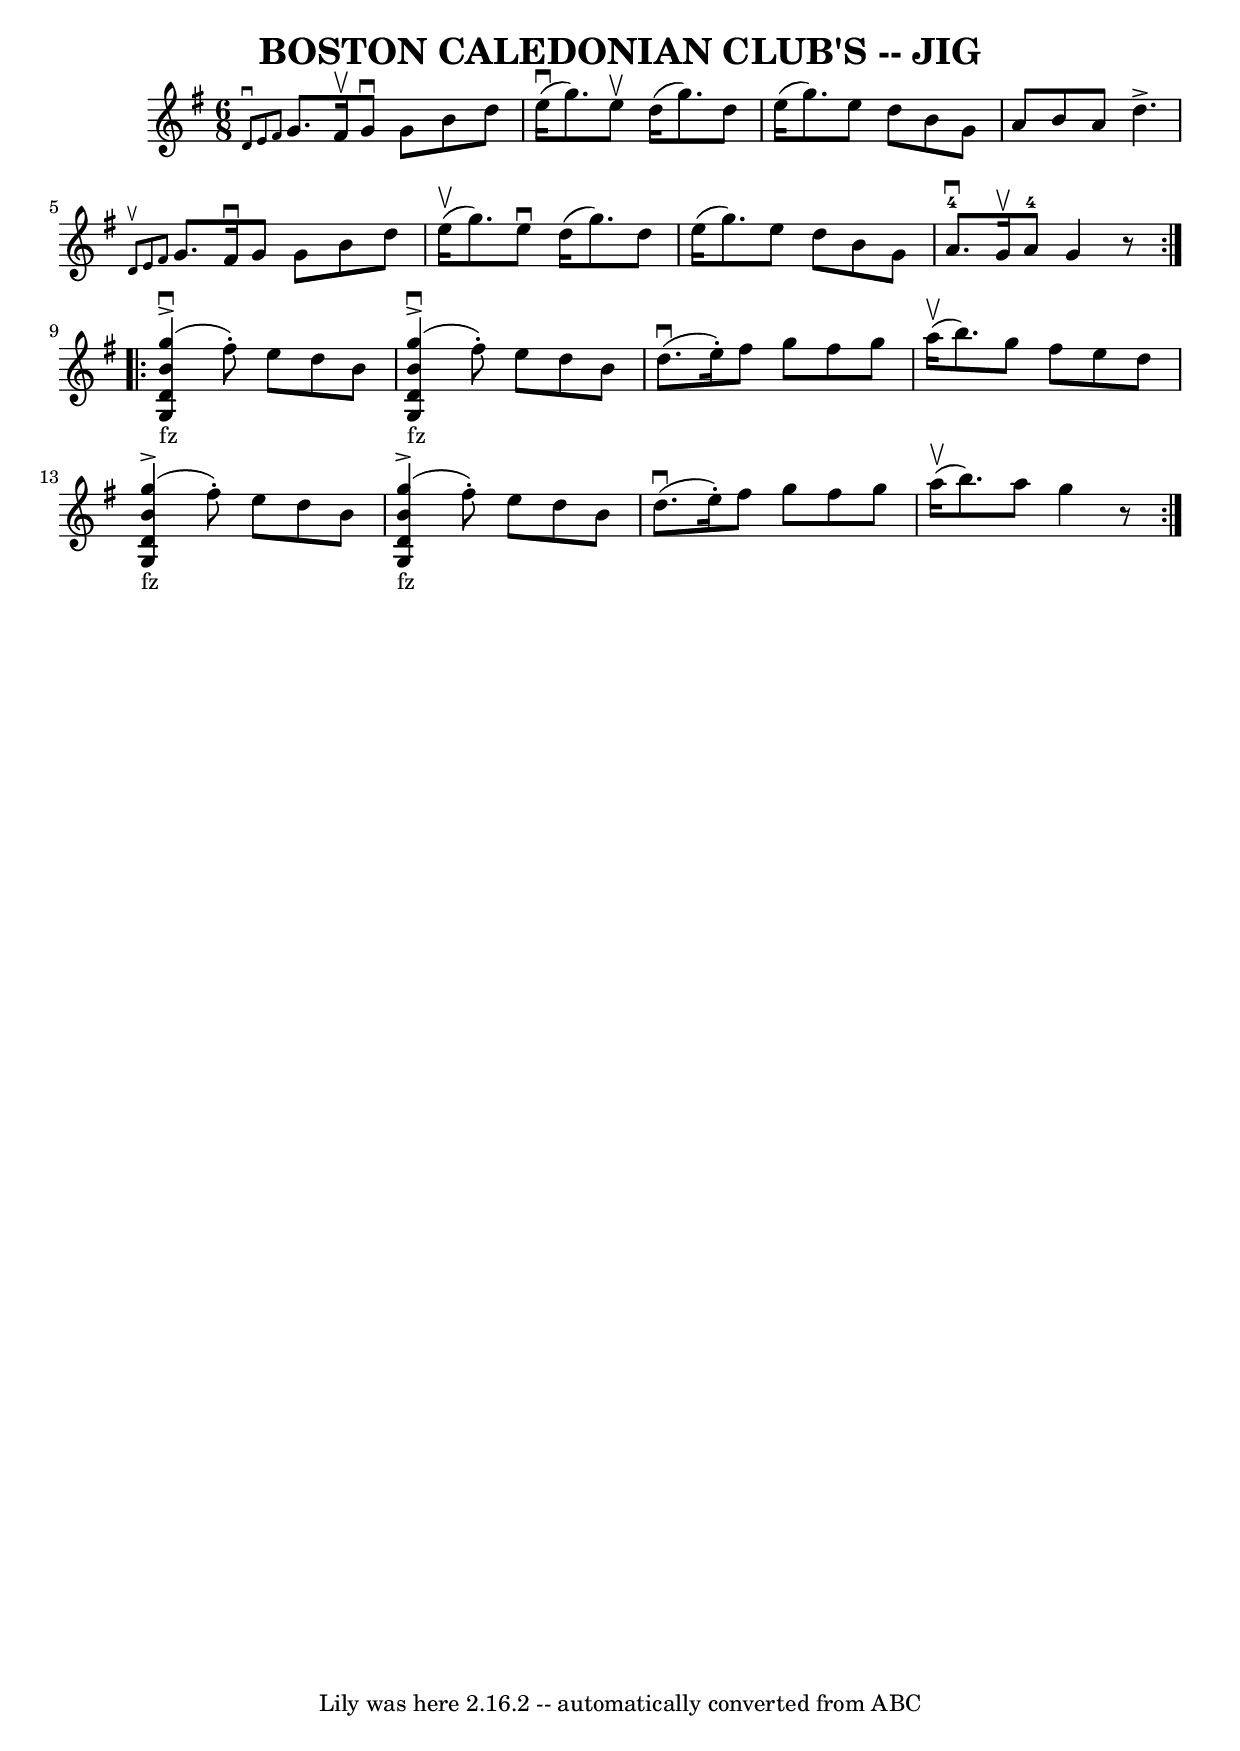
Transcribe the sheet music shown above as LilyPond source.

\version "2.7.40"
\include "Mammoth.ily"
\header {
	book = "Ryan's Mammoth Collection of Fiddle Tunes"
	crossRefNumber = "1"
	footnotes = ""
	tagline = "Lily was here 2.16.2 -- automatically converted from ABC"
	title = "BOSTON CALEDONIAN CLUB'S -- JIG"
}
voicedefault =  {
\set Score.defaultBarType = "empty"

\repeat volta 2 {
\time 6/8 \key g \major   \grace { d'8^\downbow e'8 fis'8  } g'8.    
fis'16^\upbow g'8^\downbow g'8 b'8 d''8    |
 e''16 
(^\downbow g''8.) e''8^\upbow d''16 (g''8.) d''8    |
  
 e''16 (g''8.) e''8 d''8 b'8 g'8    |
 a'8 b'8    
a'8 d''4.^\accent       |
 \grace { d'8^\upbow e'8 fis'8  }  
 g'8. fis'16^\downbow g'8 g'8 b'8 d''8    |
 e''16 
(^\upbow g''8.) e''8^\downbow d''16 (g''8.) d''8    |
  
 e''16 (g''8.) e''8 d''8 b'8 g'8    |
 a'8. 
-4^\downbow g'16^\upbow a'8-4 g'4    r8   }   % %staffsep 70pt
   \repeat volta 2 {       << g''4_"fz"(^\accent^\downbow b'4 d'4 g4 
  >> fis''8 -.) e''8 d''8 b'8    |
       << g''4 
_"fz"(^\accent^\downbow b'4 d'4 g4   >> fis''8 -.) e''8 d''8    
b'8        |
 d''8. (^\downbow e''16 -.) fis''8 g''8    
fis''8 g''8    |
 a''16 (^\upbow b''8.) g''8 fis''8    
e''8 d''8        |
       << g''4_"fz"(^\accent b'4 d'4 g4  
 >> fis''8 -.) e''8 d''8 b'8    |
       << g''4 
_"fz"(^\accent b'4 d'4 g4   >> fis''8 -.) e''8 d''8 b'8       
 |
 d''8. (^\downbow e''16 -.) fis''8 g''8 fis''8 g''8 
   |
 a''16 (^\upbow b''8.) a''8 g''4    r8   }   
}

\score{
    <<

	\context Staff="default"
	{
	    \voicedefault 
	}

    >>
	\layout {
	}
	\midi {}
}
